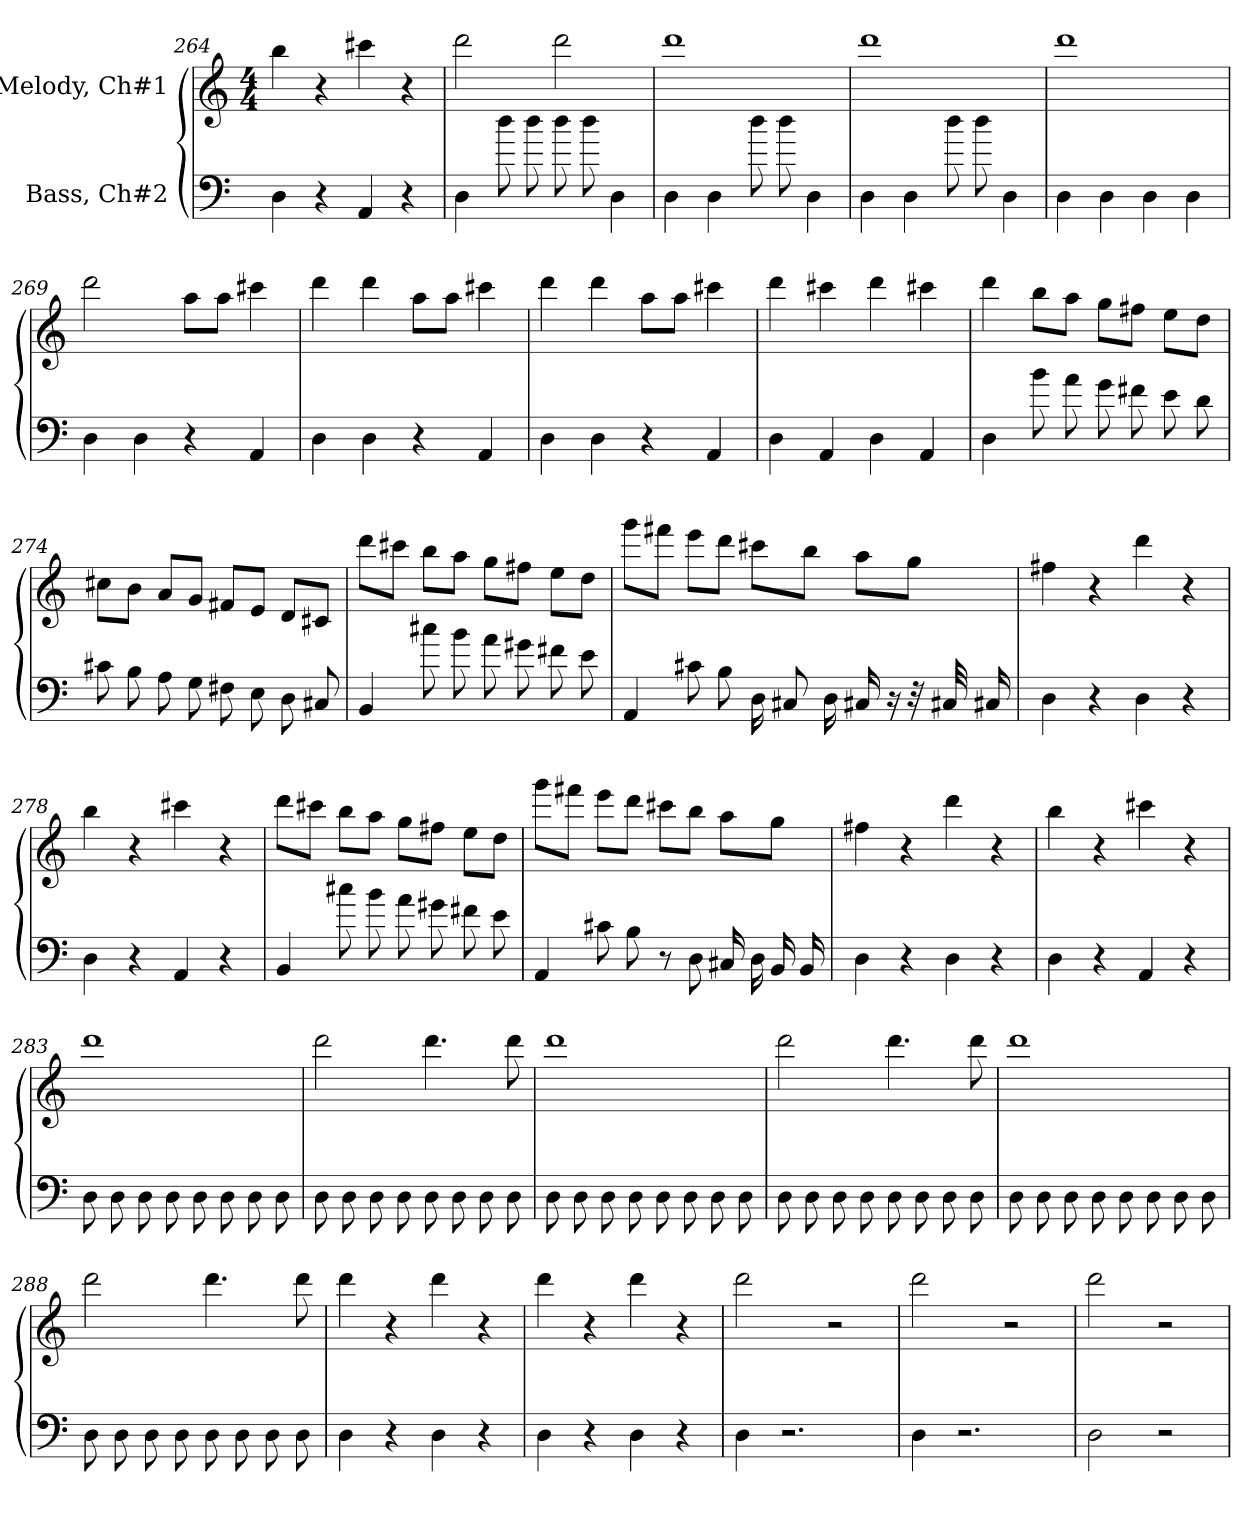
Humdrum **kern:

**kern	**kern
*part2	*part1
*staff2	*staff1
*I"Bass, Ch#2	*I"Melody, Ch#1
*clefF4	*
*	*M4/4
=264	=264
4D	4bb
4r	4r
4AA	4ccc#X
4r	4r
=265	=265
4D	2ddd
8dd	.
8dd	.
8dd	2ddd
8dd	.
4D	.
=266	=266
4D	1ddd
4D	.
8dd	.
8dd	.
4D	.
=267	=267
4D	1ddd
4D	.
8dd	.
8dd	.
4D	.
=268	=268
4D	1ddd
4D	.
4D	.
4D	.
=269	=269
4D	2ddd
4D	.
4r	8aaL
.	8aaJ
4AA	4ccc#X
=270	=270
4D	4ddd
4D	4ddd
4r	8aaL
.	8aaJ
4AA	4ccc#X
=271	=271
4D	4ddd
4D	4ddd
4r	8aaL
.	8aaJ
4AA	4ccc#X
=272	=272
4D	4ddd
4AA	4ccc#X
4D	4ddd
4AA	4ccc#X
=273	=273
4D	4ddd
8b	8bbL
8a	8aaJ
8g	8ggL
8f#X	8ff#XJ
8e	8eeL
8d	8ddJ
=274	=274
8c#X	8cc#XL
8B	8bJ
8A	8aL
8G	8gJ
8F#X	8f#XL
8E	8eJ
8D	8dL
8C#X	8c#XJ
=275	=275
4BB	8dddL
.	8ccc#XJ
8cc#X	8bbL
8b	8aaJ
8a	8ggL
8g#X	8ff#XJ
8f#X	8eeL
8e	8ddJ
=276	=276
4AA	8gggL
.	8fff#XJ
8c#X	8eeeL
8B	8dddJ
16D	8ccc#XL
8C#X	.
.	8bbJ
16D	.
16C#X	8aaL
16r	.
32r	8ggJ
32C#X	.
16C#X	.
=277	=277
4D	4ff#X
4r	4r
4D	4ddd
4r	4r
=278	=278
4D	4bb
4r	4r
4AA	4ccc#X
4r	4r
=279	=279
4BB	8dddL
.	8ccc#XJ
8cc#X	8bbL
8b	8aaJ
8a	8ggL
8g#X	8ff#XJ
8f#X	8eeL
8e	8ddJ
=280	=280
4AA	8gggL
.	8fff#XJ
8c#X	8eeeL
8B	8dddJ
8r	8ccc#XL
8D	8bbJ
16C#X	8aaL
16D	.
16BB	8ggJ
16BB	.
=281	=281
4D	4ff#X
4r	4r
4D	4ddd
4r	4r
=282	=282
4D	4bb
4r	4r
4AA	4ccc#X
4r	4r
=283	=283
8D	1ddd
8D	.
8D	.
8D	.
8D	.
8D	.
8D	.
8D	.
=284	=284
8D	2ddd
8D	.
8D	.
8D	.
8D	4.ddd
8D	.
8D	.
8D	8ddd
=285	=285
8D	1ddd
8D	.
8D	.
8D	.
8D	.
8D	.
8D	.
8D	.
=286	=286
8D	2ddd
8D	.
8D	.
8D	.
8D	4.ddd
8D	.
8D	.
8D	8ddd
=287	=287
8D	1ddd
8D	.
8D	.
8D	.
8D	.
8D	.
8D	.
8D	.
=288	=288
8D	2ddd
8D	.
8D	.
8D	.
8D	4.ddd
8D	.
8D	.
8D	8ddd
=289	=289
4D	4ddd
4r	4r
4D	4ddd
4r	4r
=290	=290
4D	4ddd
4r	4r
4D	4ddd
4r	4r
=291	=291
4D	2ddd
2.r	.
.	2r
=292	=292
4D	2ddd
2.r	.
.	2r
=293	=293
2D	2ddd
2r	2r
=	=
*-	*-
